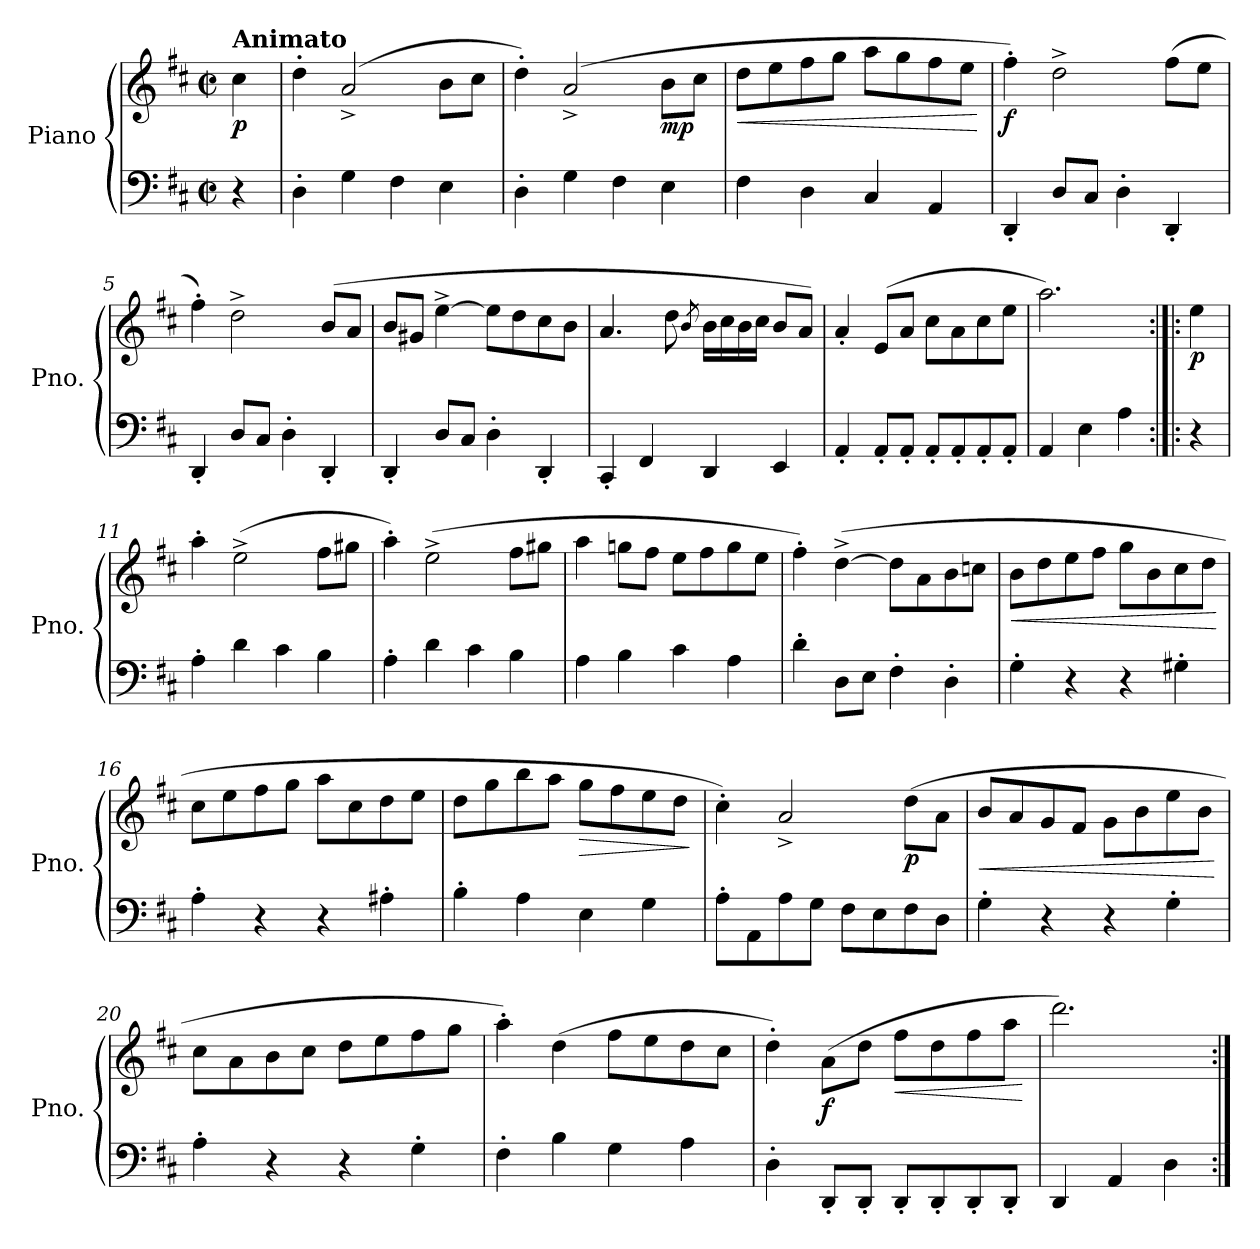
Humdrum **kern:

**kern	**kern	**dynam
*part1	*part1	*part1
*staff2	*staff1	*staff1/2
*I"Piano	*	*
*I'Pno.	*	*
*clefF4	*clefG2	*
*k[f#c#]	*k[f#c#]	*
*M2/2	*M2/2	*
*met(c|)	*met(c|)	*
*MM144	*MM144	*
=	=	=
!	!LO:TX:a:B:t=Animato	!
!	!	!LO:DY:b
4r	4cc#\	p
=1	=1	=1
4D<'\	4dd'\	.
4G\	(>2a^/	.
4F#\	.	.
4E\	8b\L	.
.	8cc#\J	.
=2	=2	=2
4D'\	4dd'\)	.
4G\	(>2a^/	.
4F#\	.	.
!	!	!LO:DY:b
4E\	8b\L	mp
.	8cc#\J	.
=3	=3	=3
!	!	!LO:HP:b
4F#<\	8dd\L	<
.	8ee\	.
4D<\	8ff#\	.
.	8gg\J	.
4C#/	8aa\L	.
.	8gg\	.
4AA</	8ff#\	.
.	8ee\J	.
.	.	[
=4	=4	=4
!	!	!LO:DY:b
4DD'/	4ff#'\)	f
8D/L	2dd^\	.
8C#/J	.	.
4D'\	.	.
4DD'/	(>8ff#\L	.
.	8ee\J	.
=5	=5	=5
4DD'/	4ff#'\)	.
8D/L	2dd^\	.
8C#/J	.	.
4D'\	.	.
4DD'/	(>8b/L	.
.	8a/J	.
=6	=6	=6
4DD'/	8b/L	.
.	8g#X/J	.
8D/L	[4ee^\	.
8C#/J	.	.
4D'\	8ee\L]	.
.	8dd\	.
4DD'/	8cc#\	.
.	8b\J	.
!!LO:LB:g=z
=7	=7	=7
4CC#'/	4.a/	.
4FF#</	.	.
.	8dd\	.
.	8qb/	.
4DD</	16b\LL	.
.	16cc#\	.
.	16b\	.
.	16cc#\JJ	.
4EE</	8b/L	.
.	8a/J)	.
=8	=8	=8
4AA<'/	4a'/	.
8AA<'/L	(>8e/L	.
8AA<'/J	8a/J	.
8AA<'/L	8cc#\L	.
8AA<'/	8a\	.
8AA<'/	8cc#\	.
8AA<'/J	8ee\J	.
=9	=9	=9
4AA</	2.aa\)	.
4E\	.	.
4A\	.	.
!!LO:LB:g=z
=10:|!|:	=10:|!|:	=10:|!|:
!	!	!LO:DY:b
4r	4ee\	p
=11	=11	=11
4A<'\	4aa'\	.
4d\	(>2ee^\	.
4c#\	.	.
4B\	8ff#\L	.
.	8gg#X\J	.
=12	=12	=12
4A'\	4aa'\)	.
4d\	(>2ee^\	.
4c#\	.	.
4B\	8ff#\L	.
.	8gg#X\J	.
=13	=13	=13
4A\	4aa\	.
4B\	8ggn\L	.
.	8ff#\J	.
4c#\	8ee\L	.
.	8ff#\	.
4A\	8gg\	.
.	8ee\J	.
=14	=14	=14
4d'\	4ff#'\)	.
8D\L	(>[4dd^\	.
8E\J	.	.
4F#'\	8dd\L]	.
.	8a\	.
4D'\	8b\	.
.	8ccn\J	.
=15	=15	=15
!	!	!LO:HP:b
4G'\	8b\L	<
.	8dd\	.
4r	8ee\	.
.	8ff#\J	.
4r	8gg\L	.
.	8b\	.
4G#X'\	8cc#\	.
.	8dd\J	.
.	.	[
!!LO:LB:g=z
=16	=16	=16
4A'\	8cc#\L	.
.	8ee\	.
4r	8ff#\	.
.	8gg\J	.
4r	8aa\L	.
.	8cc#\	.
4A#X'\	8dd\	.
.	8ee\J	.
=17	=17	=17
4B<'\	8dd\L	.
.	8gg\	.
4A<\	8bb\	.
.	8aa\J	.
!	!	!LO:HP:b
4E\	8gg\L	>
.	8ff#\	.
4G\	8ee\	.
.	8dd\J	.
.	.	]
=18	=18	=18
8A'\L	4cc#'\)	.
8AA\	.	.
8A\	2a^/	.
8G\J	.	.
8F#\L	.	.
8E\	.	.
!	!	!LO:DY:b
8F#\	(>8dd\L	p
8D\J	8a\J	.
=19	=19	=19
!	!	!LO:HP:b
4G'\	8b/L	<
.	8a/	.
4r	8g/	.
.	8f#/J	.
4r	8g\L	.
.	8b\	.
4G'\	8ee\	.
.	8b\J	.
.	.	[
!!LO:LB:g=z
=20	=20	=20
4A'\	8cc#\L	.
.	8a\	.
4r	8b\	.
.	8cc#\J	.
4r	8dd\L	.
.	8ee\	.
4G'\	8ff#\	.
.	8gg\J	.
=21	=21	=21
4F#'\	4aa'\)	.
4B<\	(>4dd\	.
4G<\	8ff#\L	.
.	8ee\	.
4A<\	8dd\	.
.	8cc#\J	.
=22	=22	=22
4D'\	4dd'\)	.
!	!	!LO:DY:b
8DD<'/L	(>8a\L	f
8DD<'/J	8dd\J	.
!	!	!LO:HP:b
8DD<'/L	8ff#\L	<
8DD<'/	8dd\	.
8DD<'/	8ff#\	.
8DD<'/J	8aa\J	.
.	.	[
=23	=23	=23
4DD</	2.ddd\)	.
4AA/	.	.
4D\	.	.
=:|!	=:|!	=:|!
*-	*-	*-
